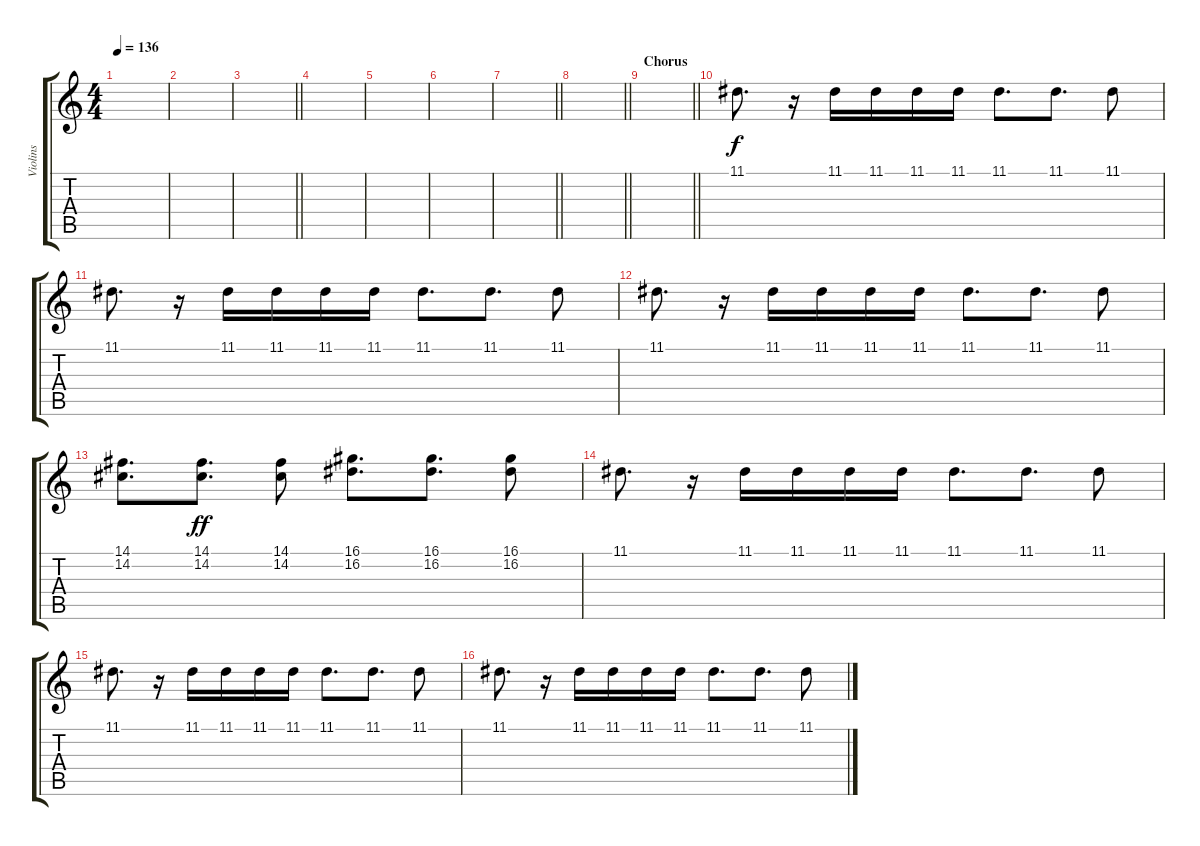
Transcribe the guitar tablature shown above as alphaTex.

\track ("Violins" "Violins") {instrument violin}
\staff {score tabs}
\tuning (E4 B3 G3 D3 A2 E2) {hide}
\ts (4 4)
\tempo 136
\clef g2
\ks c
|
|
\barLineRight lightlight
|
|
|
|
\barLineRight lightlight
|
\barLineRight lightlight
|
\section ("" "Chorus")
\barLineRight lightlight
|
11.1.8{d} r.16 11.1.16 11.1.16 11.1.16 11.1.16 11.1.8{d} 11.1.8{d} 11.1.8 |
11.1.8{d} r.16 11.1.16 11.1.16 11.1.16 11.1.16 11.1.8{d} 11.1.8{d} 11.1.8 |
11.1.8{d} r.16 11.1.16 11.1.16 11.1.16 11.1.16 11.1.8{d} 11.1.8{d} 11.1.8 |
(14.1 14.2).8{d dy f} (14.1 14.2).8{d dy ff} (14.1 14.2).8 (16.1 16.2).8{d} (16.1 16.2).8{d} (16.1 16.2).8 |
11.1.8{d} r.16 11.1.16 11.1.16 11.1.16 11.1.16 11.1.8{d} 11.1.8{d} 11.1.8 |
11.1.8{d} r.16 11.1.16 11.1.16 11.1.16 11.1.16 11.1.8{d} 11.1.8{d} 11.1.8 |
11.1.8{d} r.16 11.1.16 11.1.16 11.1.16 11.1.16 11.1.8{d} 11.1.8{d} 11.1.8
